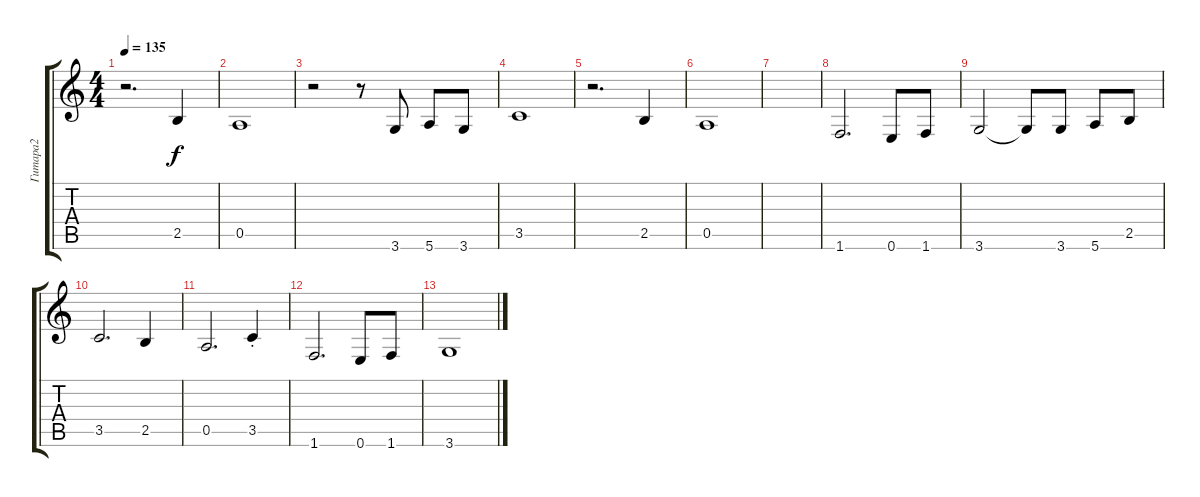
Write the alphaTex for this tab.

\track ("Гитара2" "Гитара2") {instrument electricguitarclean}
\staff {score tabs}
\tuning (E4 B3 G3 D3 A2 E2) {hide}
\ts (4 4)
\tempo 135
\clef g2
\ks c
r.2{d dy f} 2.5.4 |
0.5.1 |
r.2 r.8 3.6.8 5.6.8 3.6.8 |
3.5.1 |
r.2{d} 2.5.4 |
0.5.1 |
|
1.6.2{d} 0.6.8 1.6.8 |
3.6.2 3.6{t}.8 3.6.8 5.6.8 2.5.8 |
3.5.2{d} 2.5.4 |
0.5.2{d} 3.5{st}.4 |
1.6.2{d} 0.6.8 1.6.8 |
3.6.1
